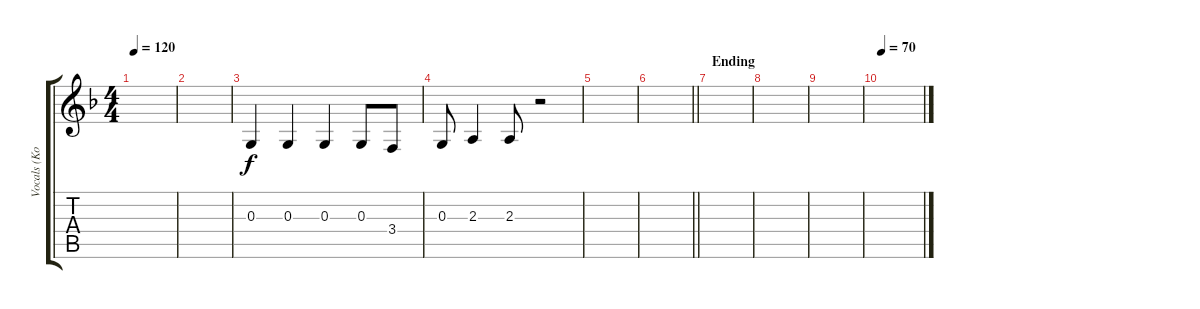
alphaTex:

\track ("Vocals (Kotobuki Tsumugi)" "Vocals (Ko") {instrument altosax}
\staff {score tabs}
\tuning (E4 B3 G3 D3 A2 E2) {hide}
\ts (4 4)
\tempo 120
\clef g2
\ks f
|
|
0.3.4 0.3.4 0.3.4 0.3.8 3.4.8 |
0.3.8 2.3.4 2.3.8 r.2 |
|
\barLineRight lightlight
|
\section ("" "Ending")
|
|
|
\tempo 70
